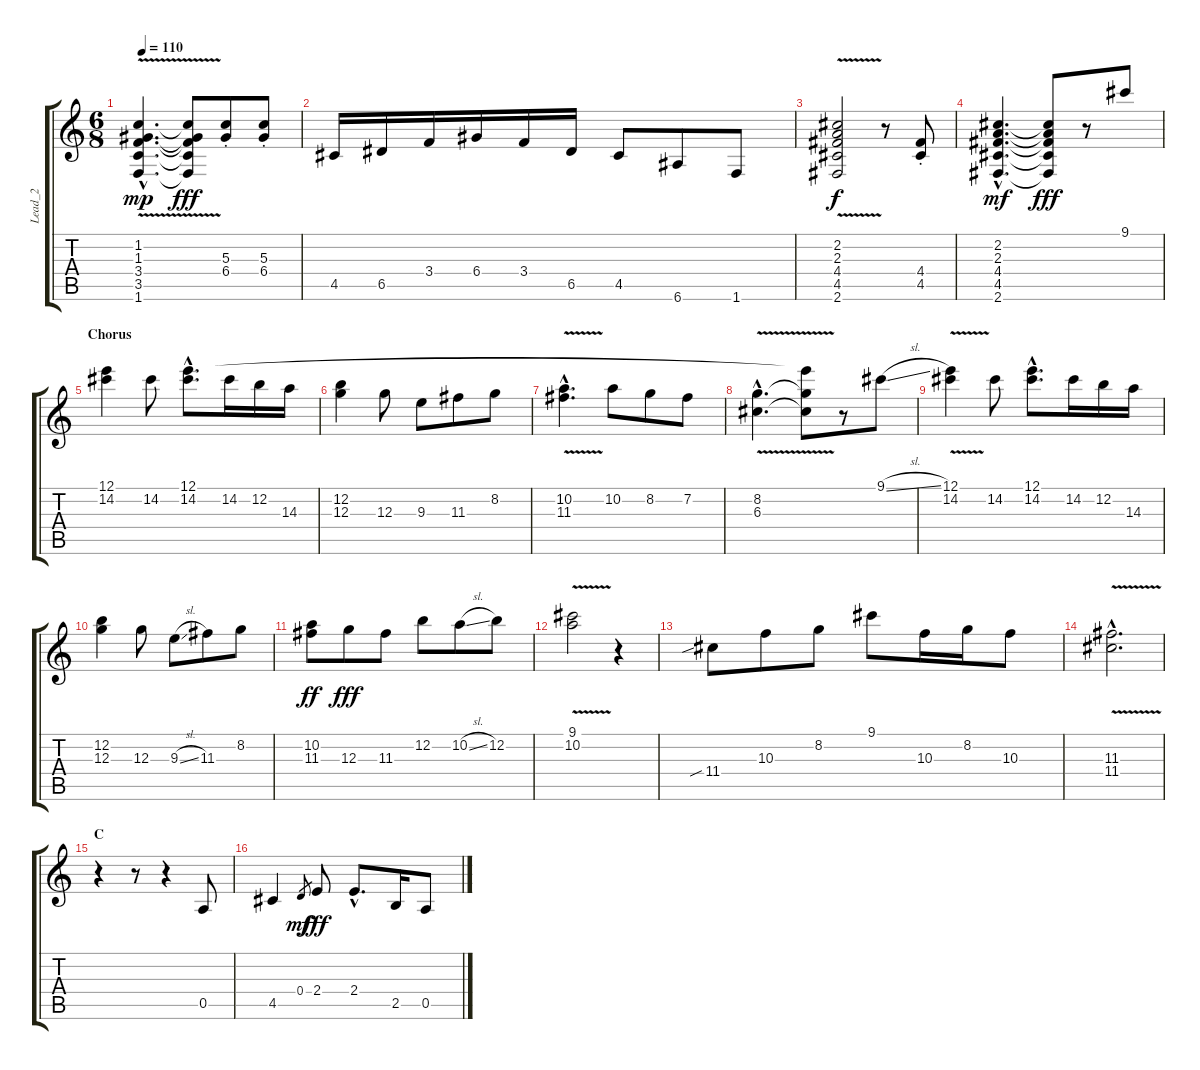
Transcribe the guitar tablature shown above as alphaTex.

\track ("Lead_2" "Lead_2") {instrument acousticguitarnylon}
\staff {score tabs}
\tuning (E4 B3 G3 D3 A2 E2) {hide}
\ts (6 8)
\tempo 110
\clef g2
\ks c
(1.2{v hac} 1.3{v hac} 3.4{hac} 3.5{hac} 1.6{hac}).4{d dy mp} (1.2{t} 1.3{t} 3.4{t} 3.5{t} 1.6{t}).8{dy fff} (5.3{st} 6.4{st}).8 (5.3{st} 6.4{st}).8 |
4.5.16 6.5.16 3.4.16 6.4.16 3.4.16 6.5.16 4.5.8 6.6.8 1.6.8 |
(2.2{v} 2.3{v} 4.4{v} 4.5{v} 2.6).2{dy f} r.8 (4.4{st} 4.5{st}).8 |
(2.2{hac} 2.3{hac} 4.4{hac} 4.5{hac} 2.6{hac}).4{d dy mf} (2.2{t} 2.3{t} 4.4{t} 4.5{t} 2.6{t}).8{dy fff} r.8{volume 11 balance 12 instrument acousticguitarsteel} 9.1.8 |
\section ("" "Chorus")
(12.1 14.2).4 14.2.8 (12.1{hac} 14.2{hac}).8{d} 14.2.16 12.2.16 14.3.16 |
(12.2 12.3).4 12.3.8 9.3.8 11.3.8 8.2.8 |
(10.2{v hac} 11.3{v hac}).4{d} 10.2.8 8.2.8 7.2.8 |
(8.2{v hac} 6.3{v hac}).4{d} (12.1{t} 8.2{t} 6.3{t}).8 r.8{instrument electricguitarmuted} 9.1{sl}.8 |
(12.1{v} 14.2{v}).4 14.2.8 (12.1{hac} 14.2{hac}).8{d} 14.2.16 12.2.16 14.3.16 |
(12.2 12.3).4 12.3.8 9.3{sl}.8 11.3.8 8.2.8 |
(10.2 11.3).8{dy ff} 12.3.8{dy fff} 11.3.8 12.2.8 10.2{sl}.8 12.2.8 |
(9.1{v} 10.2{v}).2 r.4{instrument acousticguitarsteel} |
11.4{sib}.8 10.3.8 8.2.8 9.1.8 10.3.16 8.2.16 10.3.8 |
(11.3{v hac} 11.4{v hac}).2{d} |
\section ("" "C")
r.4 r.8 r.4{volume 13 balance 6 instrument electricguitarclean} 0.5.8 |
4.5.4 0.4.8{gr dy mf} 2.4.8{dy fff} 2.4{hac}.8{d} 2.5.16 0.5.8
